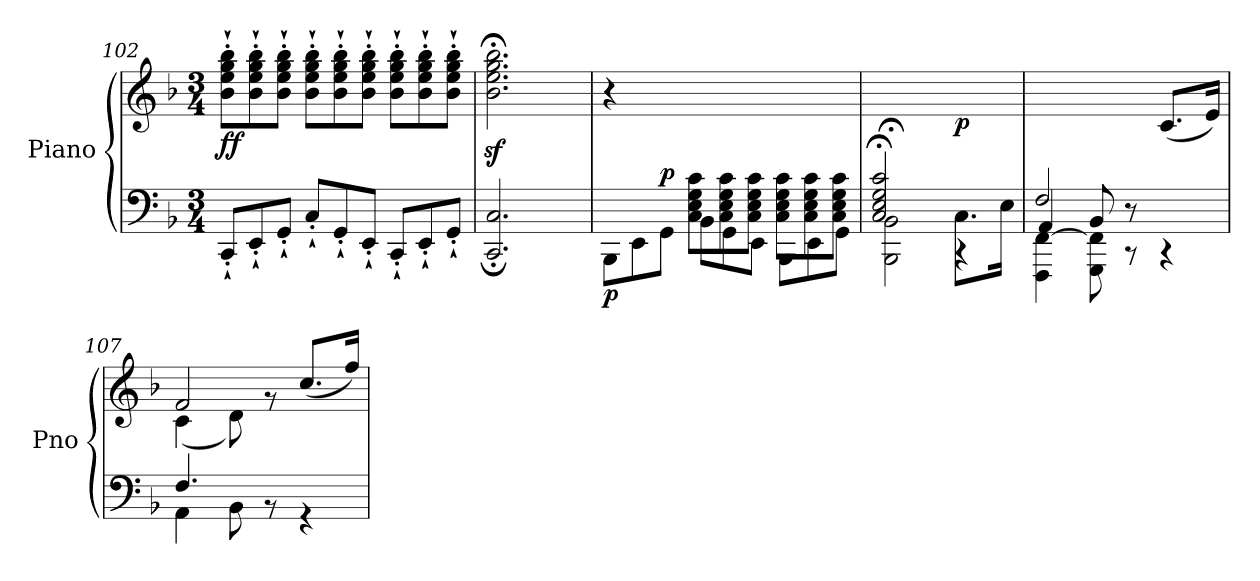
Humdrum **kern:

**kern	**kern	**dynam
*part1	*part1	*part1
*staff2	*staff1	*staff1/2
*I"Piano	*	*
*I'Pno	*	*
!!LO:PB:g=z
*clefF4	*clefG2	*
*k[b-]	*k[b-]	*
*M3/4	*M3/4	*
=102	=102	=102
*^	*	*
*	*Xtuplet	*Xtuplet	*
!	!	!	!LO:DY:b
2.ryy	12CC`'/L	12b-\`' 12ee\`' 12gg\`' 12bb-\`'L	ff
.	12EE`'/	12b-\`' 12ee\`' 12gg\`' 12bb-\`'	.
.	12GG`'/J	12b-\`' 12ee\`' 12gg\`' 12bb-\`'J	.
.	12C`'/L	12b-\`' 12ee\`' 12gg\`' 12bb-\`'L	.
.	12GG`'/	12b-\`' 12ee\`' 12gg\`' 12bb-\`'	.
.	12EE`'/J	12b-\`' 12ee\`' 12gg\`' 12bb-\`'J	.
.	12CC`'/L	12b-\`' 12ee\`' 12gg\`' 12bb-\`'L	.
.	12EE`'/	12b-\`' 12ee\`' 12gg\`' 12bb-\`'	.
.	12GG`'/J	12b-\`' 12ee\`' 12gg\`' 12bb-\`'J	.
=103	=103	=103	=103
2.ryy	2.CC/;< 2.C/;<	2.b-\z<;< 2.ee\z<;< 2.gg\z<;< 2.bb-\z<;<	.
=104	=104	=104	=104
*	*^	*	*
!	!	!	!	!LO:DY:b=2
4ryy	2.ryy	12BBB-\L	4r	p
.	.	12EE\	.	.
!	!	!	!	!LO:DY:a=2
.	.	12GG\J	.	p
12C\ 12E\ 12G\ 12c\L	.	12BB-\L	2ryy	.
12C\ 12E\ 12G\ 12c\	.	12GG\	.	.
12C\ 12E\ 12G\ 12c\J	.	12EE\J	.	.
12C\ 12E\ 12G\ 12c\L	.	12BBB-\L	.	.
12C\ 12E\ 12G\ 12c\	.	12EE\	.	.
12C\ 12E\ 12G\ 12c\J	.	12GG\J	.	.
=105	=105	=105	=105	=105
2C/;< 2E/;< 2G/;< 2c/;<	2.ryy	2BBB-\; 2BB-\;	2ryy	.
!	!	!	!	!LO:DY:b
8.C\L	.	4rCC	4ryy	p
16E\Jk	.	.	.	.
=106	=106	=106	=106	=106
2F/	4AA/	4FFF\ [4FF\	2ryy	.
.	8BB-/	8GGG\ 8FF\]	.	.
.	8r	8rCC	.	.
4ryy	4ryy	4rCC	(8.c/L	.
.	.	.	16e/Jk)	.
!!LO:LB:g=z
=107	=107	=107	=107	=107
*	*	*	*^	*
2.ryy	4.F/	4AA\	2f/	(4c\	.
.	.	8BB-\	.	8d\)	.
.	8r	4.ryy	.	8rg	.
.	4r	.	(>8.cc/L	4ryy	.
.	.	.	16ff/Jk)	.	.
*v	*v	*v	*	*	*
*	*v	*v	*
=	=	=
*-	*-	*-
